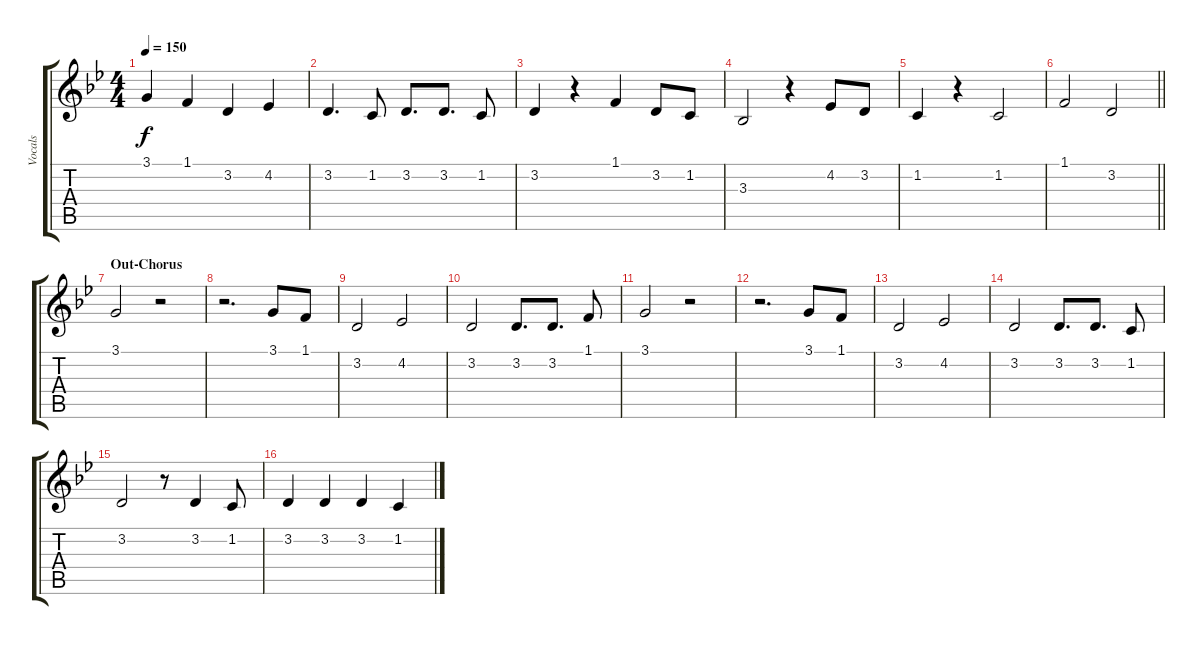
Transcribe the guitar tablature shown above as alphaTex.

\track ("Vocals" "Vocals") {instrument oboe}
\staff {score tabs}
\tuning (E4 B3 G3 D3 A2 E2) {hide}
\ts (4 4)
\tempo 150
\clef g2
\ks bb
3.1.4{dy f} 1.1.4 3.2.4 4.2.4 |
3.2.4{d} 1.2.8 3.2.8{d} 3.2.8{d} 1.2.8 |
3.2.4 r.4 1.1.4 3.2.8 1.2.8 |
3.3.2 r.4 4.2.8 3.2.8 |
1.2.4 r.4 1.2.2 |
\barLineRight lightlight
1.1.2 3.2.2 |
\section ("" "Out-Chorus")
3.1.2 r.2 |
r.2{d} 3.1.8 1.1.8 |
3.2.2 4.2.2 |
3.2.2 3.2.8{d} 3.2.8{d} 1.1.8 |
3.1.2 r.2 |
r.2{d} 3.1.8 1.1.8 |
3.2.2 4.2.2 |
3.2.2 3.2.8{d} 3.2.8{d} 1.2.8 |
3.2.2 r.8 3.2.4 1.2.8 |
3.2.4 3.2.4 3.2.4 1.2.4
